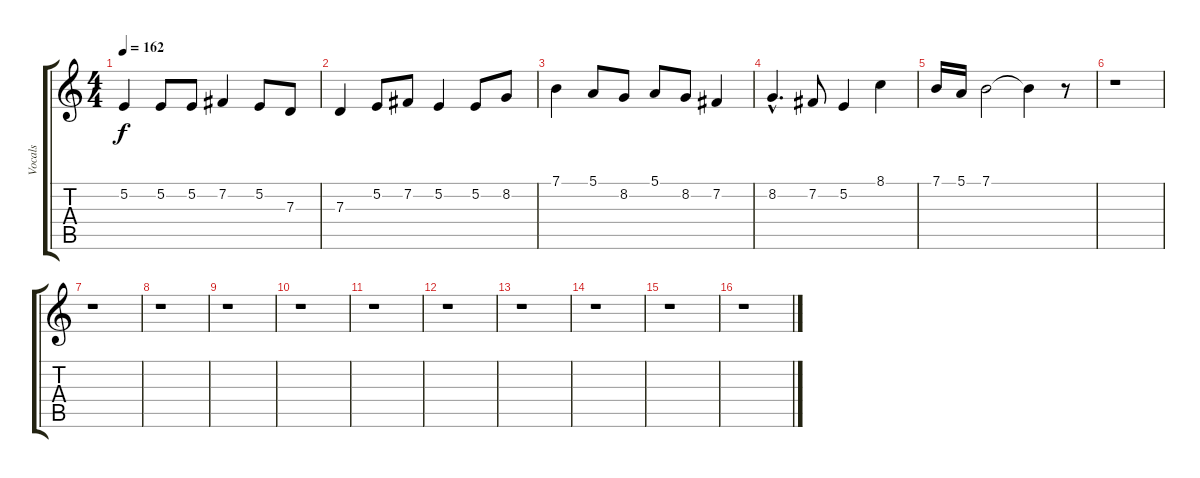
\track ("Vocals" "Vocals") {instrument lead2sawtooth}
\staff {score tabs}
\tuning (E4 B3 G3 D3 A2 E2) {hide}
\ts (4 4)
\tempo 162
\clef g2
\ks c
5.2.4{lyrics (0 "") lyrics (1 "") lyrics (2 "") lyrics (3 "") lyrics (4 "") dy f instrument lead2sawtooth} 5.2.8 5.2.8 7.2.4 5.2.8 7.3.8 |
7.3.4 5.2.8 7.2.8 5.2.4 5.2.8 8.2.8 |
7.1.4 5.1.8 8.2.8 5.1.8 8.2.8 7.2.4 |
8.2{hac}.4{d} 7.2.8 5.2.4 8.1.4 |
7.1.16 5.1.16 7.1.2 7.1{t}.4 r.8 |
r.1 |
r.1 |
r.1 |
r.1 |
r.1 |
r.1 |
r.1 |
r.1 |
\section ("" "")
r.1 |
r.1 |
r.1
